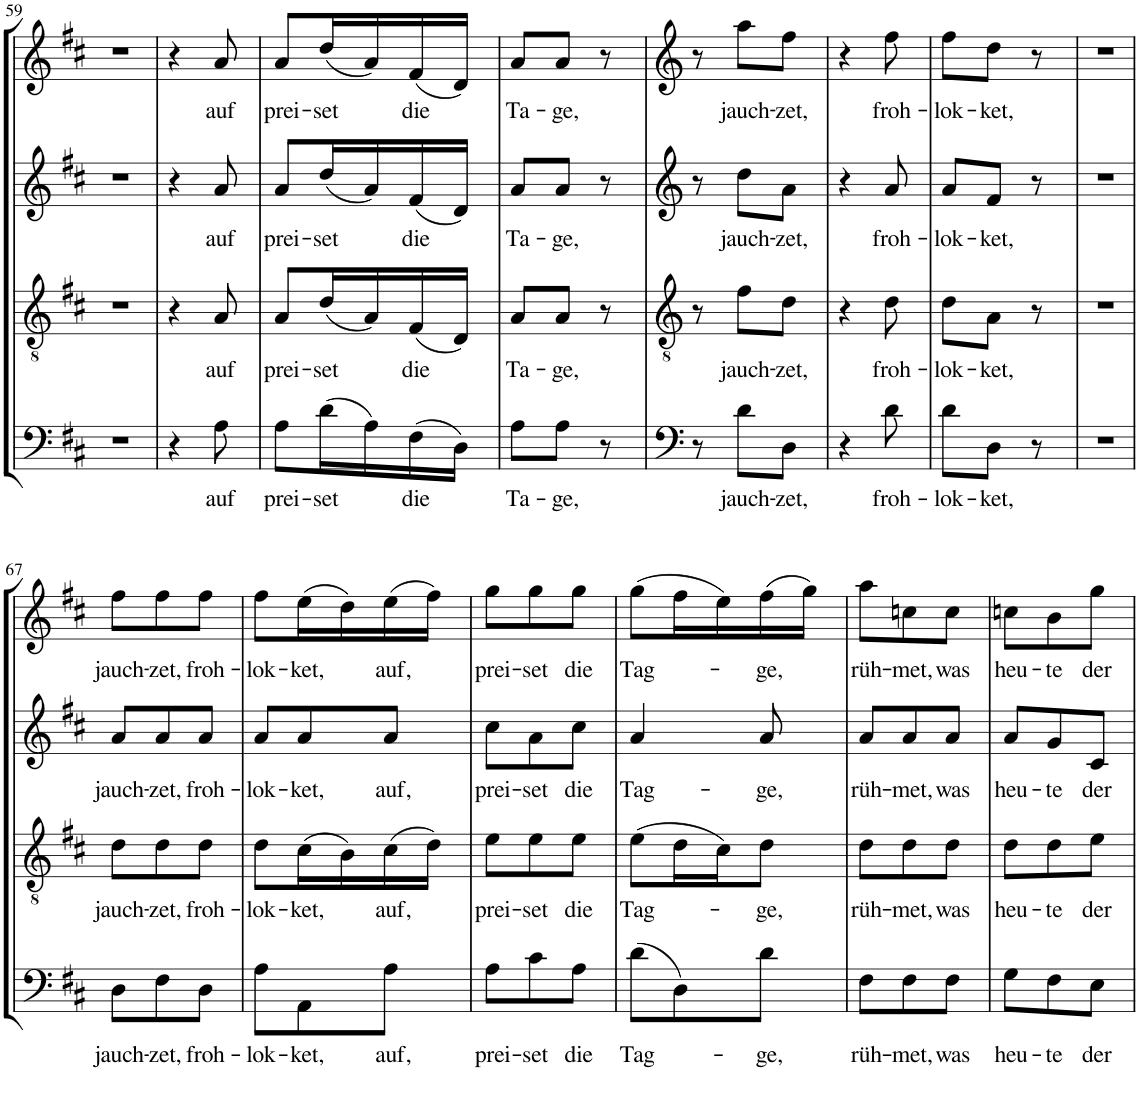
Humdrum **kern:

**kern	**text	**kern	**text	**kern	**text	**kern	**text
*part4	*part4	*part3	*part3	*part2	*part2	*part1	*part1
*staff4	*staff4	*staff3	*staff3	*staff2	*staff2	*staff1	*staff1
*I"BaÃ	*	*I"Tenor	*	*I"Alt	*	*I"Sopran	*
!!LO:PB:g=z
*clefF4	*	*clefGv2	*	*clefG2	*	*clefG2	*
*k[f#c#]	*	*k[f#c#]	*	*k[f#c#]	*	*k[f#c#]	*
*M3/8	*	*M3/8	*	*M3/8	*	*M3/8	*
=59	=59	=59	=59	=59	=59	=59	=59
4.r	.	4.r	.	4.r	.	4.r	.
=60	=60	=60	=60	=60	=60	=60	=60
4r	.	4r	.	4r	.	4r	.
!	!LO:LY:b	!	!LO:LY:b	!	!LO:LY:b	!	!LO:LY:b
8A\	auf	8A/	auf	8a/	auf	8a/	auf
=61	=61	=61	=61	=61	=61	=61	=61
!	!LO:LY:b	!	!LO:LY:b	!	!LO:LY:b	!	!LO:LY:b
8A\L	prei-	8A/L	prei-	8a/L	prei-	8a/L	prei-
!	!LO:LY:b	!	!LO:LY:b	!	!LO:LY:b	!	!LO:LY:b
(16d\L	set	(16d/L	set	(16dd/L	set	(16dd/L	set
16A\)	.	16A/)	.	16a/)	.	16a/)	.
!	!LO:LY:b	!	!LO:LY:b	!	!LO:LY:b	!	!LO:LY:b
(16F#\	die	(16F#/	die	(16f#/	die	(16f#/	die
16D\JJ)	.	16D/JJ)	.	16d/JJ)	.	16d/JJ)	.
=62	=62	=62	=62	=62	=62	=62	=62
!	!LO:LY:b	!	!LO:LY:b	!	!LO:LY:b	!	!LO:LY:b
8A\L	Ta-	8A/L	Ta-	8a/L	Ta-	8a/L	Ta-
!	!LO:LY:b	!	!LO:LY:b	!	!LO:LY:b	!	!LO:LY:b
8A\J	ge,	8A/J	ge,	8a/J	ge,	8a/J	ge,
8r	.	8r	.	8r	.	8r	.
=63	=63	=63	=63	=63	=63	=63	=63
8r	.	8r	.	8r	.	8r	.
!	!LO:LY:b	!	!LO:LY:b	!	!LO:LY:b	!	!LO:LY:b
8d\L	jauch-	8f#\L	jauch-	8dd\L	jauch-	8aa\L	jauch-
!	!LO:LY:b	!	!LO:LY:b	!	!LO:LY:b	!	!LO:LY:b
8D\J	zet,	8d\J	zet,	8a\J	zet,	8ff#\J	zet,
=64	=64	=64	=64	=64	=64	=64	=64
4r	.	4r	.	4r	.	4r	.
!	!LO:LY:b	!	!LO:LY:b	!	!LO:LY:b	!	!LO:LY:b
8d\	froh-	8d\	froh-	8a/	froh-	8ff#\	froh-
=65	=65	=65	=65	=65	=65	=65	=65
!	!LO:LY:b	!	!LO:LY:b	!	!LO:LY:b	!	!LO:LY:b
8d\L	lok-	8d\L	lok-	8a/L	lok-	8ff#\L	lok-
!	!LO:LY:b	!	!LO:LY:b	!	!LO:LY:b	!	!LO:LY:b
8D\J	ket,	8A\J	ket,	8f#/J	ket,	8dd\J	ket,
8r	.	8r	.	8r	.	8r	.
=66	=66	=66	=66	=66	=66	=66	=66
4.r	.	4.r	.	4.r	.	4.r	.
!!LO:LB:g=z
=67	=67	=67	=67	=67	=67	=67	=67
!	!LO:LY:b	!	!LO:LY:b	!	!LO:LY:b	!	!LO:LY:b
8D\L	jauch-	8d\L	jauch-	8a/L	jauch-	8ff#\L	jauch-
!	!LO:LY:b	!	!LO:LY:b	!	!LO:LY:b	!	!LO:LY:b
8F#\	zet,	8d\	zet,	8a/	zet,	8ff#\	zet,
!	!LO:LY:b	!	!LO:LY:b	!	!LO:LY:b	!	!LO:LY:b
8D\J	froh-	8d\J	froh-	8a/J	froh-	8ff#\J	froh-
=68	=68	=68	=68	=68	=68	=68	=68
!	!LO:LY:b	!	!LO:LY:b	!	!LO:LY:b	!	!LO:LY:b
8A\L	lok-	8d\L	lok-	8a/L	lok-	8ff#\L	lok-
!	!LO:LY:b	!	!LO:LY:b	!	!LO:LY:b	!	!LO:LY:b
8AA\	ket,	(16c#\L	ket,	8a/	ket,	(16ee\L	ket,
.	.	16B\)	.	.	.	16dd\)	.
!	!LO:LY:b	!	!LO:LY:b	!	!LO:LY:b	!	!LO:LY:b
8A\J	auf,	(16c#\	auf,	8a/J	auf,	(16ee\	auf,
.	.	16d\JJ)	.	.	.	16ff#\JJ)	.
=69	=69	=69	=69	=69	=69	=69	=69
!	!LO:LY:b	!	!LO:LY:b	!	!LO:LY:b	!	!LO:LY:b
8A\L	prei-	8e\L	prei-	8cc#\L	prei-	8gg\L	prei-
!	!LO:LY:b	!	!LO:LY:b	!	!LO:LY:b	!	!LO:LY:b
8c#\	set	8e\	set	8a\	set	8gg\	set
!	!LO:LY:b	!	!LO:LY:b	!	!LO:LY:b	!	!LO:LY:b
8A\J	die	8e\J	die	8cc#\J	die	8gg\J	die
=70	=70	=70	=70	=70	=70	=70	=70
!	!LO:LY:b	!	!LO:LY:b	!	!LO:LY:b	!	!LO:LY:b
(8d\L	Tag	(8e\L	Tag	4a/	Tag-	(8gg\L	Tag
8D\)	.	16d\L	.	.	.	16ff#\L	.
.	.	16c#\J)	.	.	.	16ee\)	.
!	!LO:LY:b	!	!LO:LY:b	!	!LO:LY:b	!	!LO:LY:b
8d\J	ge,	8d\J	ge,	8a/	ge,	(16ff#\	ge,
.	.	.	.	.	.	16gg\JJ)	.
=71	=71	=71	=71	=71	=71	=71	=71
!	!LO:LY:b	!	!LO:LY:b	!	!LO:LY:b	!	!LO:LY:b
8F#\L	rüh-	8d\L	rüh-	8a/L	rüh-	8aa\L	rüh-
!	!LO:LY:b	!	!LO:LY:b	!	!LO:LY:b	!	!LO:LY:b
8F#\	met,	8d\	met,	8a/	met,	8ccn\	met,
!	!LO:LY:b	!	!LO:LY:b	!	!LO:LY:b	!	!LO:LY:b
8F#\J	was	8d\J	was	8a/J	was	8cc\J	was
=72	=72	=72	=72	=72	=72	=72	=72
!	!LO:LY:b	!	!LO:LY:b	!	!LO:LY:b	!	!LO:LY:b
8G\L	heu-	8d\L	heu-	8a/L	heu-	8ccn\L	heu-
!	!LO:LY:b	!	!LO:LY:b	!	!LO:LY:b	!	!LO:LY:b
8F#\	te	8d\	te	8g/	te	8b\	te
!	!LO:LY:b	!	!LO:LY:b	!	!LO:LY:b	!	!LO:LY:b
8E\J	der	8e\J	der	8c#/J	der	8gg\J	der
=	=	=	=	=	=	=	=
*-	*-	*-	*-	*-	*-	*-	*-
